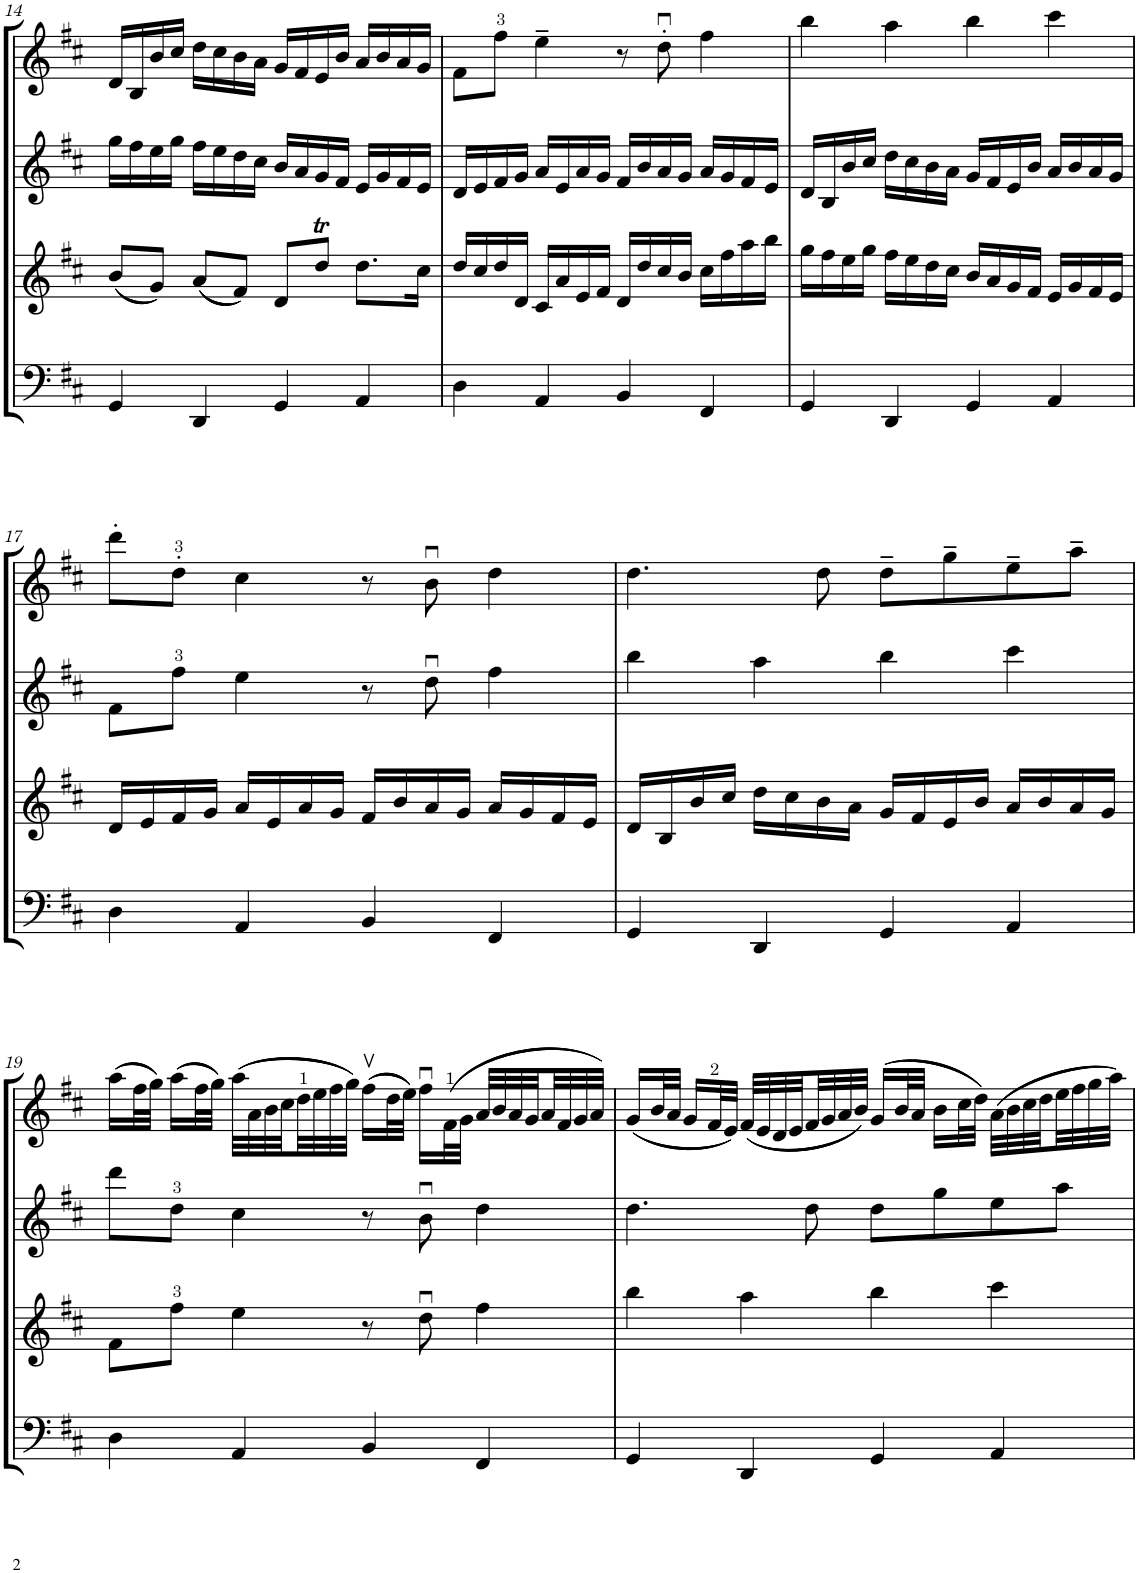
**kern	**kern	**kern	**kern
*part4	*part3	*part2	*part1
*staff4	*staff3	*staff2	*staff1
*I"Violoncello	*I"Viola	*I"Violin II	*I"Violin I
*I'Vc	*I'Vla	*I'Vln	*I'Vln
!!LO:PB:g=z
*clefF4	*clefG2	*clefG2	*clefG2
*k[f#c#]	*k[f#c#]	*k[f#c#]	*k[f#c#]
*M4/4	*M4/4	*M4/4	*M4/4
=14	=14	=14	=14
4GG/	((8b/L	16gg\LL	16d/LL
.	.	16ff#\	16B/
.	8g/J))	16ee\	16b/
.	.	16gg\JJ	16cc#/JJ
4DD/	((8a/L	16ff#\LL	16dd\LL
.	.	16ee\	16cc#\
.	8f#/J))	16dd\	16b\
.	.	16cc#\JJ	16a\JJ
4GG/	8d/L	16b/LL	16g/LL
.	.	16a/	16f#/
.	8ddT/J	16g/	16e/
.	.	16f#/JJ	16b/JJ
4AA/	8.dd\L	16e/LL	16a/LL
.	.	16g/	16b/
.	.	16f#/	16a/
.	16cc#\Jk	16e/JJ	16g/JJ
=15	=15	=15	=15
4D\	16dd/LL	16d/LL	8f#\L
.	16cc#/	16e/	.
.	16dd/	16f#/	8ff#\J
.	16d/JJ	16g/JJ	.
4AA/	16c#/LL	16a/LL	4ee~\
.	16a/	16e/	.
.	16e/	16a/	.
.	16f#/JJ	16g/JJ	.
4BB/	16d/LL	16f#/LL	8r
.	16dd/	16b/	.
.	16cc#/	16a/	8ddu'\
.	16b/JJ	16g/JJ	.
4FF#/	16cc#\LL	16a/LL	4ff#\
.	16ff#\	16g/	.
.	16aa\	16f#/	.
.	16bb\JJ	16e/JJ	.
=16	=16	=16	=16
4GG/	16gg\LL	16d/LL	4bb\
.	16ff#\	16B/	.
.	16ee\	16b/	.
.	16gg\JJ	16cc#/JJ	.
4DD/	16ff#\LL	16dd\LL	4aa\
.	16ee\	16cc#\	.
.	16dd\	16b\	.
.	16cc#\JJ	16a\JJ	.
4GG/	16b/LL	16g/LL	4bb\
.	16a/	16f#/	.
.	16g/	16e/	.
.	16f#/JJ	16b/JJ	.
4AA/	16e/LL	16a/LL	4ccc#\
.	16g/	16b/	.
.	16f#/	16a/	.
.	16e/JJ	16g/JJ	.
!!LO:LB:g=z
=17	=17	=17	=17
4D\	16d/LL	8f#\L	8ddd'\L
.	16e/	.	.
.	16f#/	8ff#\J	8dd'\J
.	16g/JJ	.	.
4AA/	16a/LL	4ee\	4cc#\
.	16e/	.	.
.	16a/	.	.
.	16g/JJ	.	.
4BB/	16f#/LL	8r	8r
.	16b/	.	.
.	16a/	8ddu\	8bu\
.	16g/JJ	.	.
4FF#/	16a/LL	4ff#\	4dd\
.	16g/	.	.
.	16f#/	.	.
.	16e/JJ	.	.
=18	=18	=18	=18
4GG/	16d/LL	4bb\	4.dd\
.	16B/	.	.
.	16b/	.	.
.	16cc#/JJ	.	.
4DD/	16dd\LL	4aa\	.
.	16cc#\	.	.
.	16b\	.	8dd\
.	16a\JJ	.	.
4GG/	16g/LL	4bb\	8dd~\L
.	16f#/	.	.
.	16e/	.	8gg~\
.	16b/JJ	.	.
4AA/	16a/LL	4ccc#\	8ee~\
.	16b/	.	.
.	16a/	.	8aa~\J
.	16g/JJ	.	.
!!LO:LB:g=z
=19	=19	=19	=19
4D\	8f#\L	8ddd\L	((16aa\LL
.	.	.	32ff#\L
.	.	.	32gg\JJJ))
.	8ff#\J	8dd\J	((16aa\LL
.	.	.	32ff#\L
.	.	.	32gg\JJJ))
4AA/	4ee\	4cc#\	((32aa\LLL
.	.	.	32a\
.	.	.	32b\
.	.	.	32cc#\
.	.	.	32dd\
.	.	.	32ee\
.	.	.	32ff#\
.	.	.	32gg\JJJ))
4BB/	8r	8r	((16ff#v\LL
.	.	.	32dd\L
.	.	.	32ee\JJJ))
.	8ddu\	8bu\	16ff#u\LL
.	.	.	((32f#\L
.	.	.	32g\JJJ
4FF#/	4ff#\	4dd\	32a/LLL
.	.	.	32b/
.	.	.	32a/
.	.	.	32g/
.	.	.	32a/
.	.	.	32f#/
.	.	.	32g/
.	.	.	32a/JJJ))
=20	=20	=20	=20
4GG/	4bb\	4.dd\	((16g/LL
.	.	.	32b/L
.	.	.	32a/JJJ
.	.	.	16g/LL
.	.	.	32f#/L
.	.	.	32e/JJJ))
4DD/	4aa\	.	((32f#/LLL
.	.	.	32e/
.	.	.	32d/
.	.	.	32e/
.	.	8dd\	32f#/
.	.	.	32g/
.	.	.	32a/
.	.	.	32b/JJJ))
4GG/	4bb\	8dd\L	((16g/LL
.	.	.	32b/L
.	.	.	32a/JJJ
.	.	8gg\	16b\LL
.	.	.	32cc#\L
.	.	.	32dd\JJJ))
4AA/	4ccc#\	8ee\	((32a\LLL
.	.	.	32b\
.	.	.	32cc#\
.	.	.	32dd\
.	.	8aa\J	32ee\
.	.	.	32ff#\
.	.	.	32gg\
.	.	.	32aa\JJJ))
=	=	=	=
*-	*-	*-	*-
